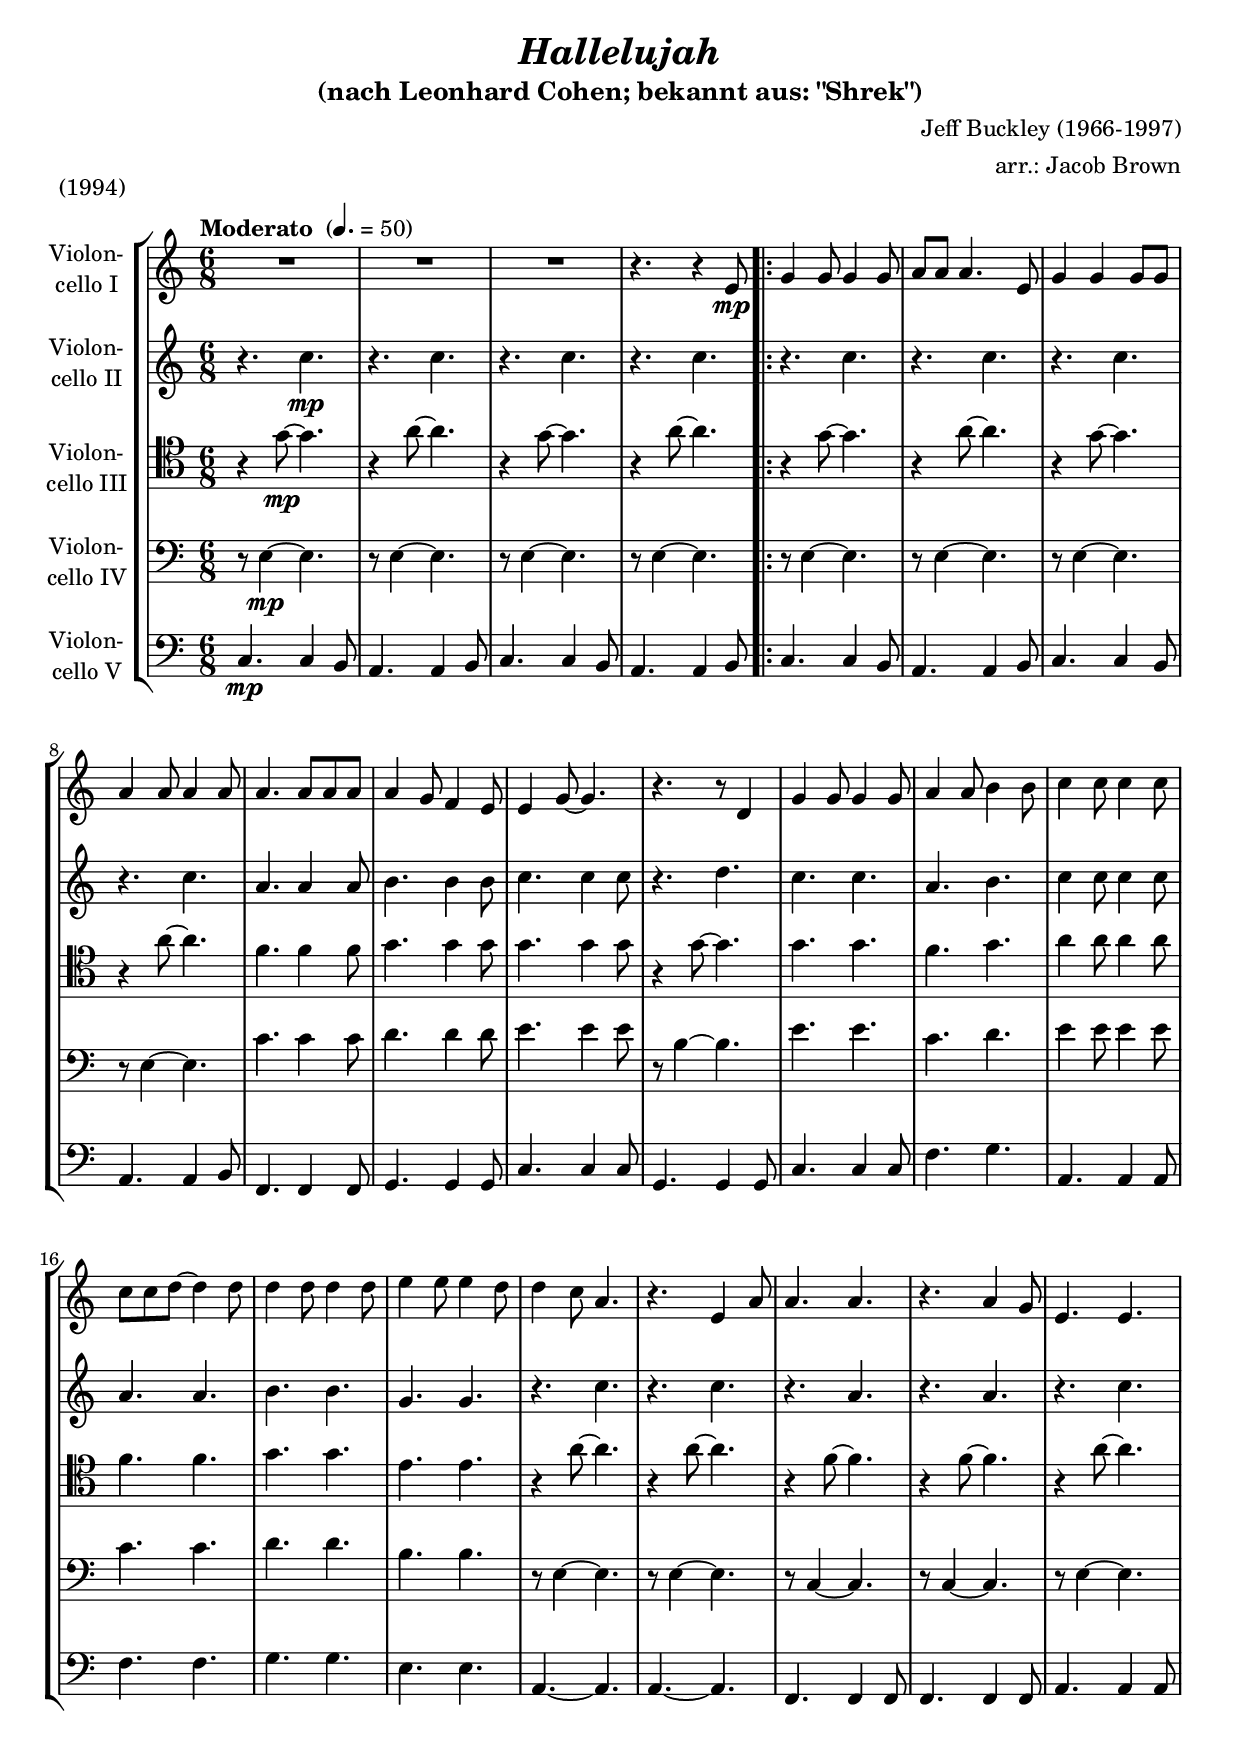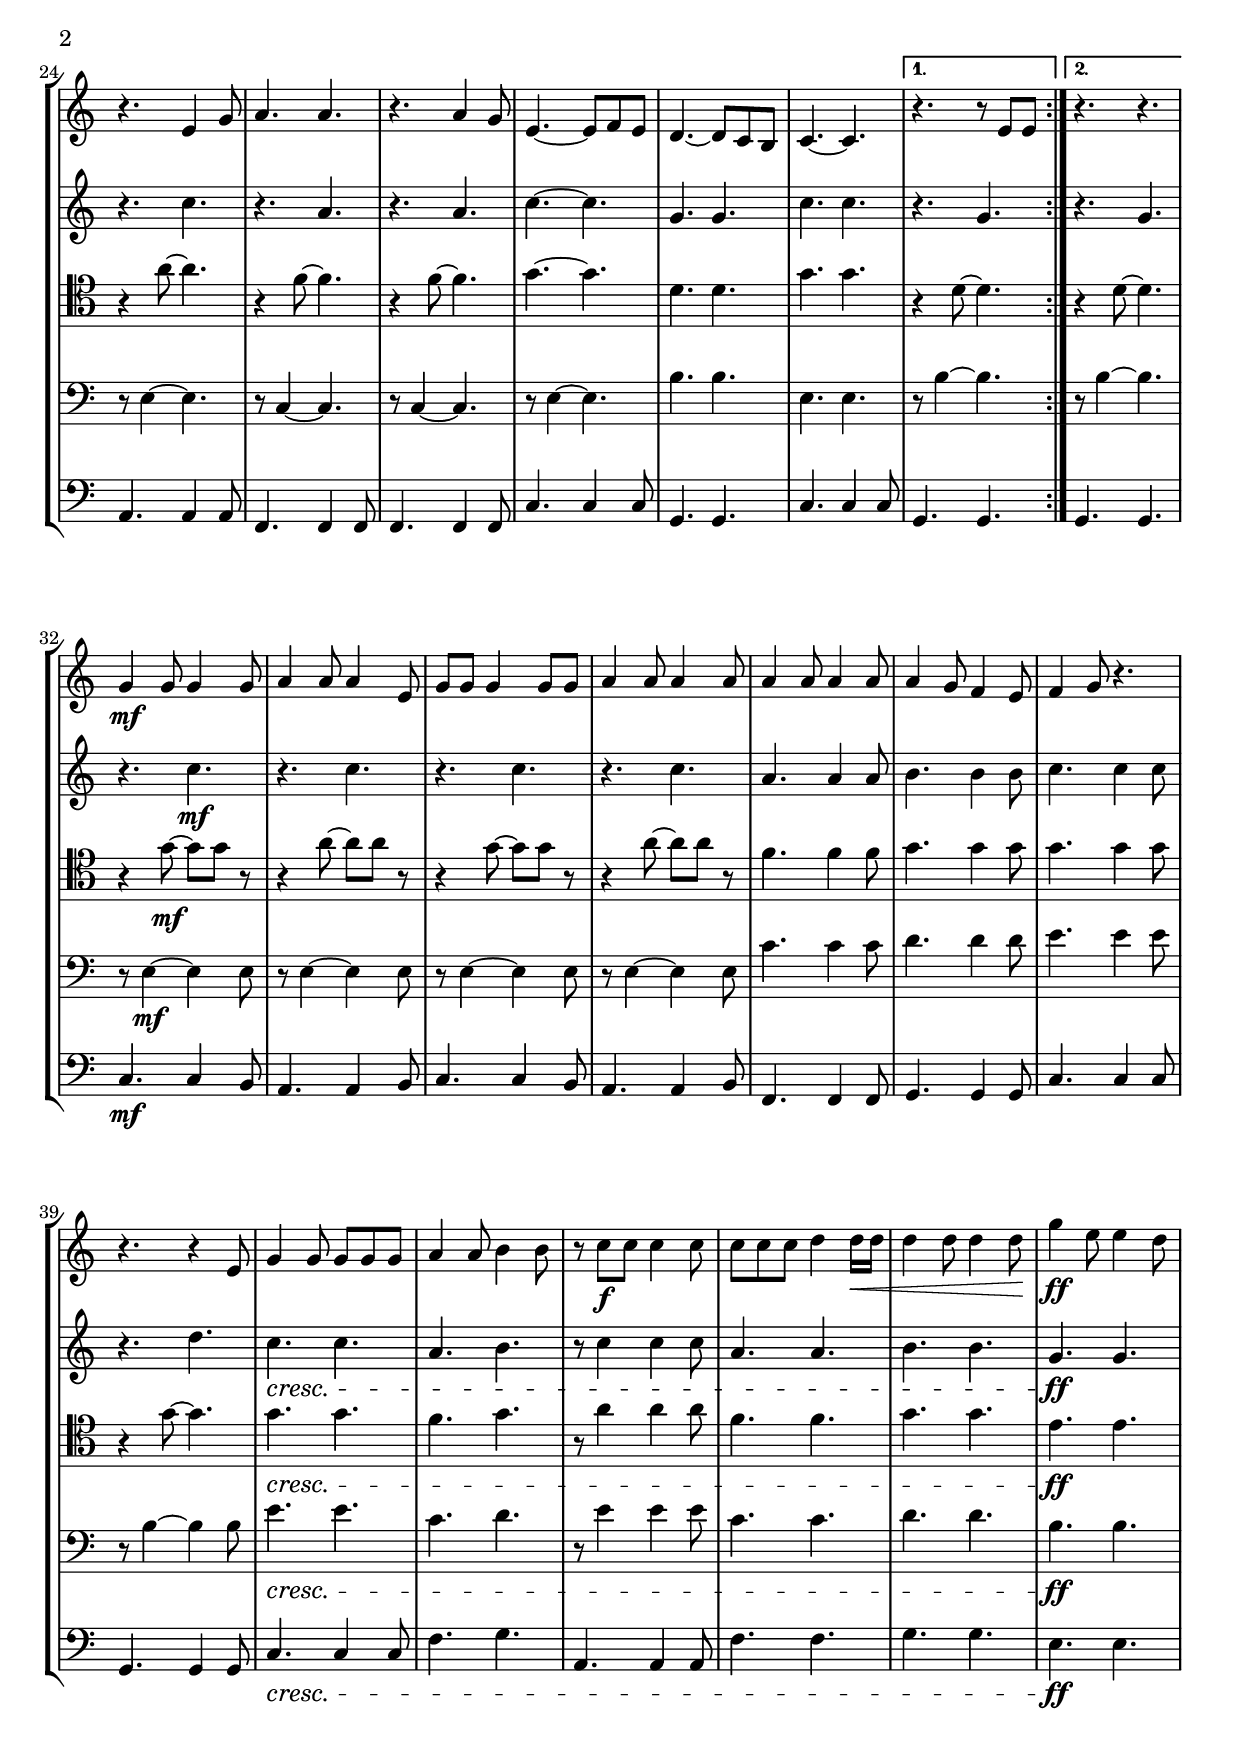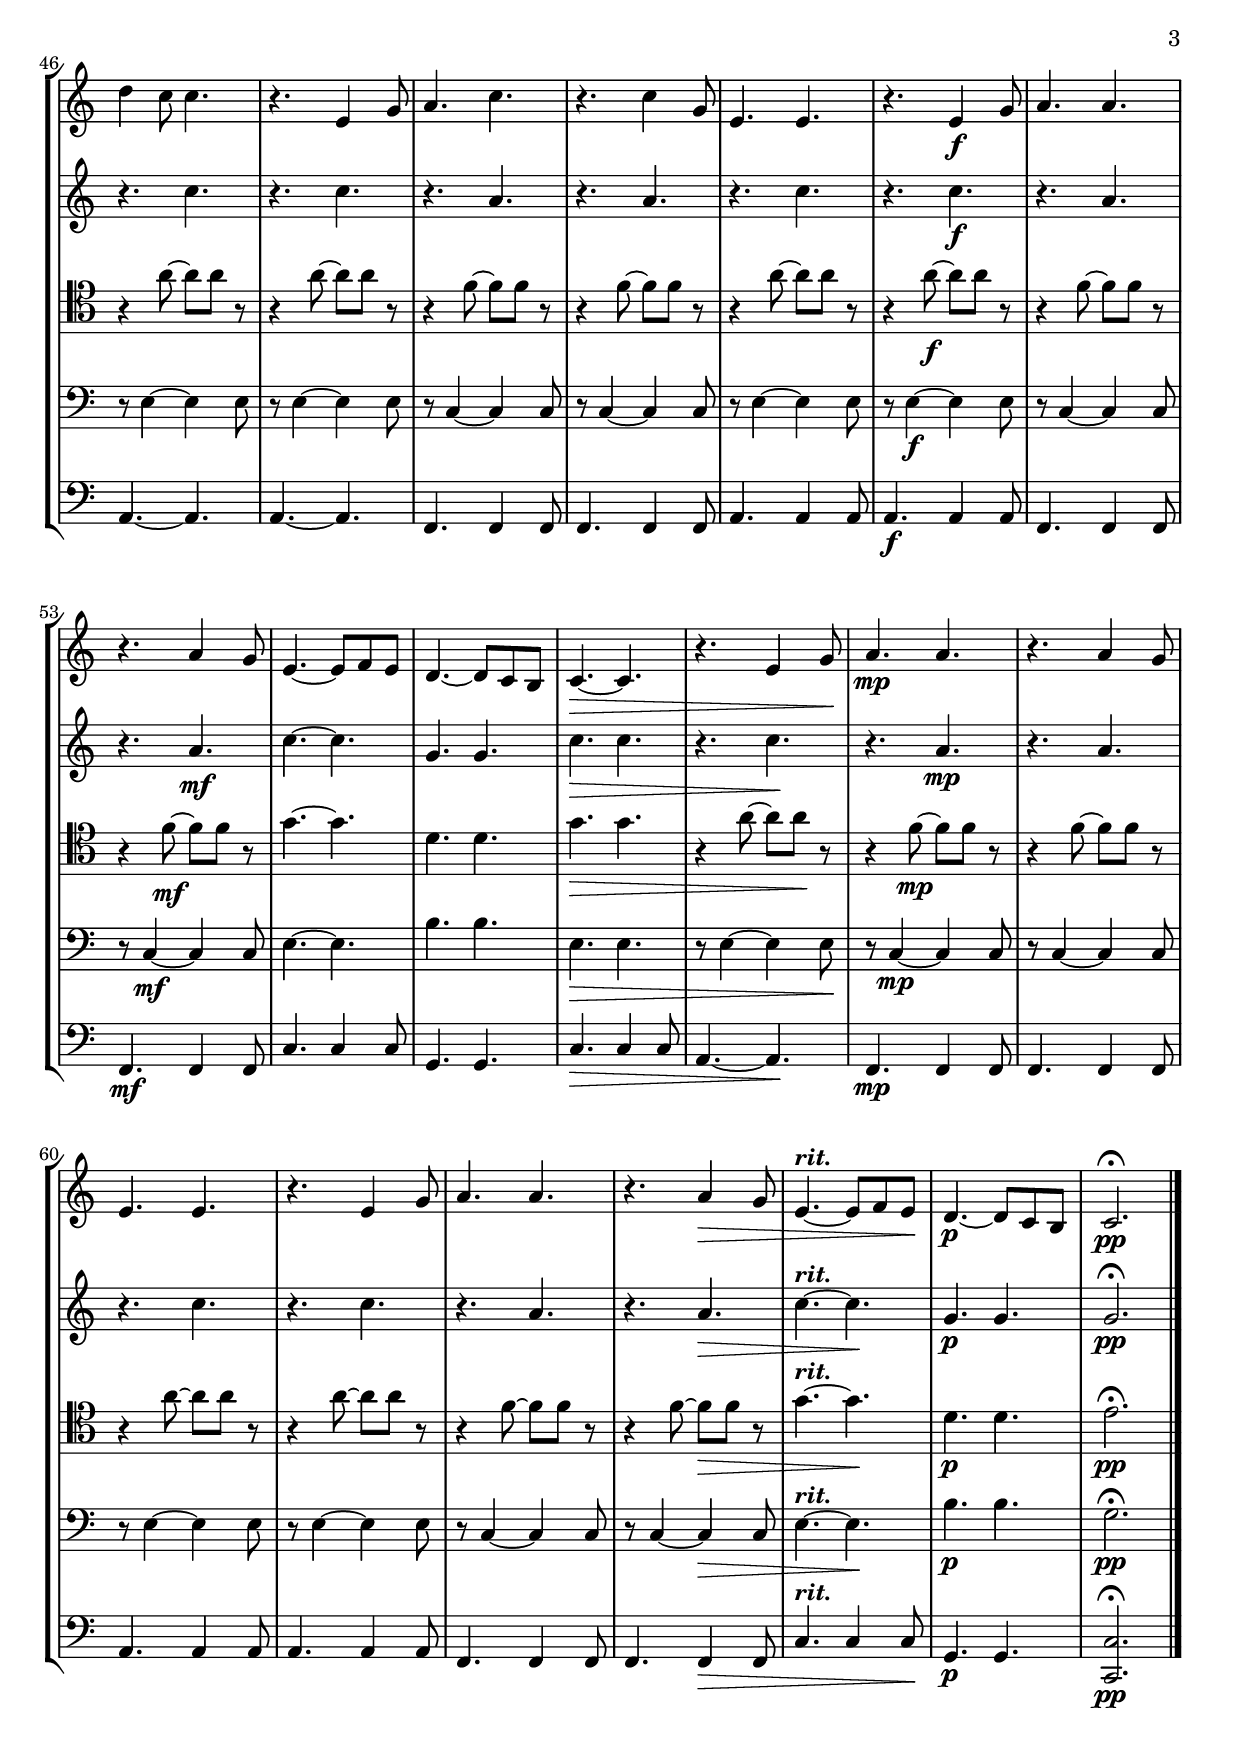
\version "2.14.2"
\include "deutsch.ly"

#(set-global-staff-size 20)

\header {
  title     = \markup \bold \italic "Hallelujah"
  subtitle  = "(nach Leonhard Cohen; bekannt aus: \"Shrek\")"
  composer  = "Jeff Buckley (1966-1997)"
  arranger  = "arr.: Jacob Brown"
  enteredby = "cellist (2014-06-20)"
  piece     = "(1994)"
}

voiceconsts = {
  \key a \minor
  \time 6/8
  \tempo "Moderato " 4.=50
  \clef "bass"
  %\numericTimeSignature
  \compressFullBarRests
  % Set default beaming for all staves
  %\set Timing.beamExceptions = #'()
  %\set Timing.baseMoment     = #(ly:make-moment 1 4)
  %\set Timing.beatStructure  = #'(1 1 1)
}

mihi = "clarinet"
milo = "bassoon"

rit = \markup \bold \italic "rit."

va = \relative c' {
   \voiceconsts
   \clef "treble"

   R2.*3
   r4. r4 e8\mp
   \repeat volta 2 {
     g4 g8 g4 g8
     a a a4. e8
     g4 g g8 g
     a4 a8 a4 a8

     a4. a8 a a
     a4 g8 f4 e8
     e4 g8~ g4.
     r r8 d4

     g4 g8 g4 g8
     a4 a8 h4 h8

     c4 c8 c4 c8
     c c d~ d4 d8
     d4 d8 d4 d8
     e4 e8 e4 d8
     d4 c8 a4.
     r e4 a8
     a4. a
     r a4 g8

     e4. e
     r e4 g8
     a4. a
     r a4 g8
     e4.~ e8 f e
     d4.~ d8 c h
     c4.~ c
   }
   \alternative {
     { r r8 e e }
     { r4. r }
   }
   g4\mf g8 g4 g8

   a4 a8 a4 e8
   g g g4 g8 g
   a4 a8 a4 a8
   a4 a8 a4 a8
   a4 g8 f4 e8
   f4 g8 r4.
   r r4 e8

   g4 g8 g g g
   a4 a8 h4 h8
   r c\f c c4 c8
   c c c d4 d16\< d
   d4 d8 d4 d8\!
   g4\ff e8 e4 d8
   d4 c8 c4.

   r e,4 g8
   a4. c
   r c4 g8
   e4. e
   r e4\f g8
   a4. a
   r a4 g8
   e4.~e8 f e
   d4.~ d8 c h
   c4.~\> c

   r e4 g8\!
   a4.\mp a
   r a4 g8
   e4. e
   r e4 g8
   a4. a
   r a4\> g8
   e4.~^\rit e8 f e\!
   d4.~\p d8 c h
   c2.\fermata\pp \bar "|."
}

vb = \relative c'' {
   \voiceconsts
   \clef "treble"

   r4. c\mp
   r c
   r c
   r c
   \repeat volta 2 {
     r c
     r c
     r c
     r c
     
     a a4 a8
     h4. h4 h8
     c4. c4 c8
     r4. d
     c c
     a h

     c4 c8 c4 c8
     a4. a
     h h
     g g
     r c
     r c
     r a
     r a

     r c
     r c
     r a
     r a
     c~ c
     g g
     c c
   }
   \alternative {
     { r g }
     { r g }
   }
   r c\mf

   r c
   r c
   r c
   a a4 a8
   h4. h4 h8
   c4. c4 c8
   r4. d

   c\cresc c
   a h
   r8 c4 c c8
   a4. a
   h h
   g\ff g
   r c

   r c
   r a
   r a
   r c
   r c\f
   r a
   r a\mf
   c~ c
   g g
   c\> c

   r c\!
   r a\mp
   r a
   r c
   r c
   r a
   r a\>
   c~^\rit c\!
   g\p g
   g2.\fermata\pp \bar "|."
}

vc = \relative c'' {
   \voiceconsts
   \clef "tenor"

   r4 g8~\mp g4.
   r4 a8~ a4.
   r4 g8~ g4.
   r4 a8~ a4.
   \repeat volta 2 {
     r4 g8~ g4.
     r4 a8~ a4.
     r4 g8~ g4.
     r4 a8~ a4.

     f4. f4 f8
     g4. g4 g8
     g4. g4 g8
     r4 g8~ g4.
     g g
     f g

     a4 a8 a4 a8
     f4. f
     g g
     e e
     r4 a8~ a4.
     r4 a8~ a4.
     r4 f8~ f4.
     r4 f8~ f4.

     r4 a8~ a4.
     r4 a8~ a4.
     r4 f8~ f4.
     r4 f8~ f4.
     g4.~ g
     d d
     g g     
   }
   \alternative {
     { r4 d8~ d4. }
     { r4 d8~ d4. }
   }
   r4 g8~\mf g g r

   r4 a8~ a a r
   r4 g8~ g g r
   r4 a8~ a a r
   f4. f4 f8
   g4. g4 g8
   g4. g4 g8
   r4 g8~ g4.

   g\cresc g
   f g
   r8 a4 a a8
   f4. f
   g g
   e\ff e
   r4 a8~ a a r

   r4 a8~ a a r
   r4 f8~ f f r
   r4 f8~ f f r
   r4 a8~ a a r
   r4 a8~\f a a r
   r4 f8~ f f r
   r4 f8~\mf f f r
   g4.~ g
   d d
   g\> g

   r4 a8~ a a\! r
   r4 f8~\mp f f r
   r4 f8~ f f r
   r4 a8~ a a r
   r4 a8~ a a r
   r4 f8~ f f r
   r4 f8~ f\> f r
   g4.~^\rit g\!
   d\p d
   e2.\fermata\pp \bar "|."
}

vd = \relative c {
   \voiceconsts

   r8 e4~\mp e4.
   r8 e4~ e4.
   r8 e4~ e4.
   r8 e4~ e4.
   \repeat volta 2 {
     r8 e4~ e4.
     r8 e4~ e4.
     r8 e4~ e4.
     r8 e4~ e4.

     c'4. c4 c8
     d4. d4 d8
     e4. e4 e8
     r8 h4~ h4.
     e e
     c d

     e4 e8 e4 e8
     c4. c
     d d
     h h
     r8 e,4~ e4.
     r8 e4~ e4.
     r8 c4~ c4.
     r8 c4~ c4.

     r8 e4~ e4.
     r8 e4~ e4.
     r8 c4~ c4.
     r8 c4~ c4.
     r8 e4~ e4.
     h' h
     e, e
   }
   \alternative {
     { r8 h'4~ h4. }
     { r8 h4~ h4. }
   }
   r8 e,4~\mf e e8

   r e4~ e e8
   r e4~ e e8
   r e4~ e e8
   c'4. c4 c8
   d4. d4 d8
   e4. e4 e8
   r h4~ h h8

   e4.\cresc e
   c d
   r8 e4 e e8
   c4. c
   d d
   h\ff h
   r8 e,4~ e e8

   r e4~ e e8
   r c4~ c c8
   r c4~ c c8
   r e4~ e e8
   r e4~\f e e8
   r c4~ c c8
   r c4~\mf c c8
   e4.~ e
   h' h
   e,\> e

   r8 e4~ e e8\!
   r c4~\mp c4 c8
   r c4~ c c8
   r e4~ e e8
   r e4~ e e8
   r c4~ c c8
   r c4~ c\> c8
   e4.~^\rit e\!
   h'\p h
   g2.\fermata\pp \bar "|."
}

ve = \relative c {
   \voiceconsts
   \clef "bass"

   c4.\mp c4 h8
   a4. a4 h8
   c4. c4 h8
   a4. a4 h8
   \repeat volta 2 {
     c4. c4 h8
     a4. a4 h8
     c4. c4 h8
     a4. a4 h8

     f4. f4 f8
     g4. g4 g8
     c4. c4 c8
     g4. g4 g8
     c4. c4 c8
     f4. g

     a, a4 a8
     f'4. f
     g g
     e e
     a,~ a
     a~ a
     f f4 f8
     f4. f4 f8

     a4. a4 a8
     a4. a4 a8
     f4. f4 f8
     f4. f4 f8
     c'4. c4 c8
     g4. g
     c c4 c8
   }
   \alternative {
     { g4. g }
     { g g }
   }
   c\mf c4 h8

   a4. a4 h8
   c4. c4 h8
   a4. a4 h8
   f4. f4 f8
   g4. g4 g8
   c4. c4 c8
   g4. g4 g8

   c4.\cresc c4 c8
   f4. g
   a, a4 a8
   f'4. f
   g g
   e\ff e
   a,~ a

   a~ a
   f f4 f8
   f4. f4 f8
   a4. a4 a8
   a4.\f a4 a8
   f4. f4 f8
   f4.\mf f4 f8
   c'4. c4 c8
   g4. g
   c4.\> c4 c8

   a4.~ a\!
   f\mp f4 f8
   f4. f4 f8
   a4. a4 a8
   a4. a4 a8
   f4. f4 f8
   f4. f4\> f8
   c'4.^\rit c4 c8\!
   g4.\p g
   <c, c'>2.\fermata\pp \bar "|."
}


music = \new StaffGroup <<
      \new Staff {
        \set Staff.midiInstrument = \milo
        \set Staff.instrumentName = \markup \center-column { "Violon-" "cello I" }
        \transpose a a { \va }
      }

      \new Staff {
        \set Staff.midiInstrument = \milo
        \set Staff.instrumentName = \markup \center-column { "Violon-" "cello II" }
        \transpose a a { \vb }
      }

      \new Staff {
        \set Staff.midiInstrument = \milo
        \set Staff.instrumentName = \markup \center-column { "Violon-" "cello III" }
        \transpose a a { \vc }
      }

      \new Staff {
        \set Staff.midiInstrument = \milo
        \set Staff.instrumentName = \markup \center-column { "Violon-" "cello IV" }
        \transpose a a { \vd }
      }

      \new Staff {
        \set Staff.midiInstrument = \milo
        \set Staff.instrumentName = \markup \center-column { "Violon-" "cello V" }
        \transpose a a { \ve }
      }
>>

\book {
  \score {
   \music
    \layout {}
  }

  \score {
    \unfoldRepeats \music

    \midi {
      \context {
        \Score
      }
    }
  }
}
